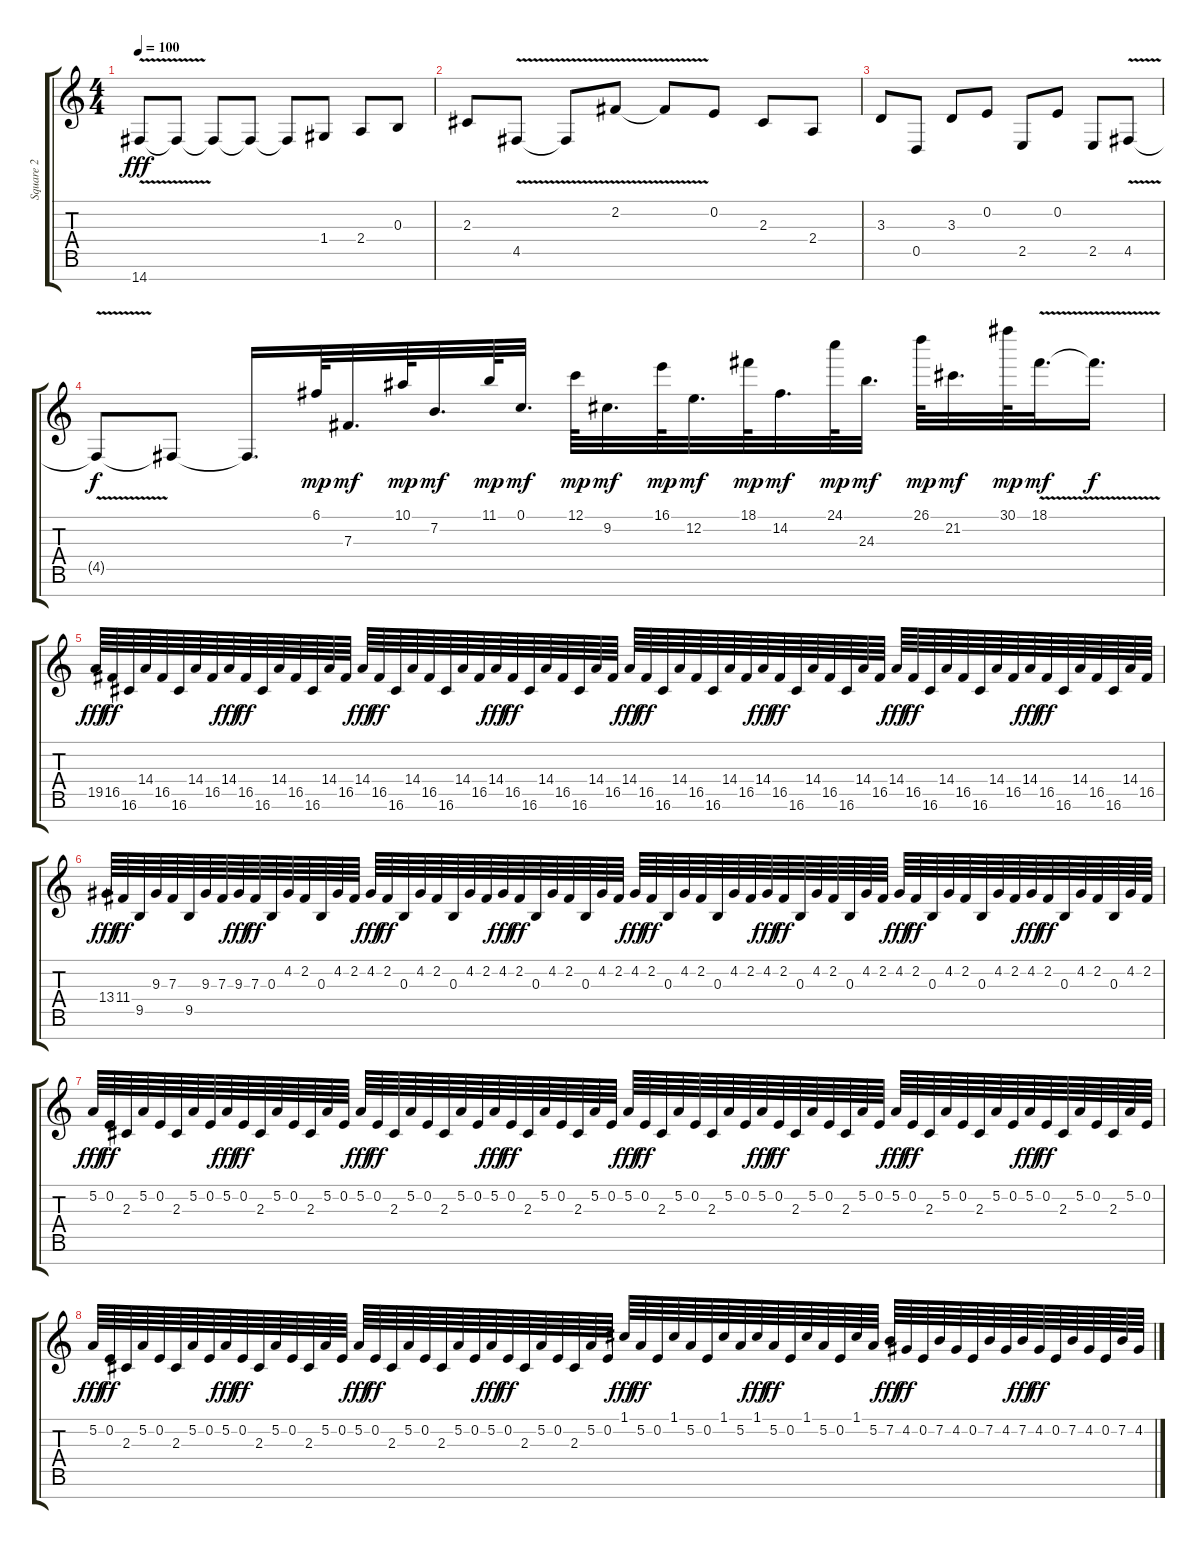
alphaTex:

\track ("Square 2" "Square 2") {instrument lead1square}
\staff {score tabs}
\tuning (C5 E4 B3 G3 D3 A2 E2) {hide}
\ts (4 4)
\tempo 100
\clef g2
\ks c
14.7{v}.8{dy fff} 14.7{t}.8 14.7{t}.8 14.7{t}.8 14.7{t}.8 1.4.8 2.4.8 0.3.8 |
2.3.8 4.5{v}.8 4.5{t}.8 2.2{v}.8 2.2{t}.8 0.2.8 2.3.8 2.4.8 |
3.3.8 0.5.8 3.3.8 0.2.8 2.5.8 0.2.8 2.5.8 4.5{v}.8 |
4.5{t}.8{dy f} 4.5{t}.8 4.5{t}.16{d} 6.1.64{dy mp} 7.3.32{d dy mf} 10.1.64{dy mp} 7.2.32{d dy mf} 11.1.64{dy mp} 0.1.32{d dy mf} 12.1.64{dy mp} 9.2.32{d dy mf} 16.1.64{dy mp} 12.2.32{d dy mf} 18.1.64{dy mp} 14.2.32{d dy mf} 24.1.64{dy mp} 24.3.32{d dy mf} 26.1.64{dy mp} 21.2.32{d dy mf} 30.1.64{dy mp} 18.1{v}.32{d dy mf} 18.1{t}.16{d dy f} |
19.5.64{dy fff} 16.5.64{dy ff} 16.6.64 14.4.64 16.5.64 16.6.64 14.4.64 16.5.64 14.4.64{dy fff} 16.5.64{dy ff} 16.6.64 14.4.64 16.5.64 16.6.64 14.4.64 16.5.64 14.4.64{dy fff} 16.5.64{dy ff} 16.6.64 14.4.64 16.5.64 16.6.64 14.4.64 16.5.64 14.4.64{dy fff} 16.5.64{dy ff} 16.6.64 14.4.64 16.5.64 16.6.64 14.4.64 16.5.64 14.4.64{dy fff} 16.5.64{dy ff} 16.6.64 14.4.64 16.5.64 16.6.64 14.4.64 16.5.64 14.4.64{dy fff} 16.5.64{dy ff} 16.6.64 14.4.64 16.5.64 16.6.64 14.4.64 16.5.64 14.4.64{dy fff} 16.5.64{dy ff} 16.6.64 14.4.64 16.5.64 16.6.64 14.4.64 16.5.64 14.4.64{dy fff} 16.5.64{dy ff} 16.6.64 14.4.64 16.5.64 16.6.64 14.4.64 16.5.64 |
13.4.64{dy fff} 11.4.64{dy ff} 9.5.64 9.3.64 7.3.64 9.5.64 9.3.64 7.3.64 9.3.64{dy fff} 7.3.64{dy ff} 0.3.64 4.2.64 2.2.64 0.3.64 4.2.64 2.2.64 4.2.64{dy fff} 2.2.64{dy ff} 0.3.64 4.2.64 2.2.64 0.3.64 4.2.64 2.2.64 4.2.64{dy fff} 2.2.64{dy ff} 0.3.64 4.2.64 2.2.64 0.3.64 4.2.64 2.2.64 4.2.64{dy fff} 2.2.64{dy ff} 0.3.64 4.2.64 2.2.64 0.3.64 4.2.64 2.2.64 4.2.64{dy fff} 2.2.64{dy ff} 0.3.64 4.2.64 2.2.64 0.3.64 4.2.64 2.2.64 4.2.64{dy fff} 2.2.64{dy ff} 0.3.64 4.2.64 2.2.64 0.3.64 4.2.64 2.2.64 4.2.64{dy fff} 2.2.64{dy ff} 0.3.64 4.2.64 2.2.64 0.3.64 4.2.64 2.2.64 |
5.2.64{dy fff} 0.2.64{dy ff} 2.3.64 5.2.64 0.2.64 2.3.64 5.2.64 0.2.64 5.2.64{dy fff} 0.2.64{dy ff} 2.3.64 5.2.64 0.2.64 2.3.64 5.2.64 0.2.64 5.2.64{dy fff} 0.2.64{dy ff} 2.3.64 5.2.64 0.2.64 2.3.64 5.2.64 0.2.64 5.2.64{dy fff} 0.2.64{dy ff} 2.3.64 5.2.64 0.2.64 2.3.64 5.2.64 0.2.64 5.2.64{dy fff} 0.2.64{dy ff} 2.3.64 5.2.64 0.2.64 2.3.64 5.2.64 0.2.64 5.2.64{dy fff} 0.2.64{dy ff} 2.3.64 5.2.64 0.2.64 2.3.64 5.2.64 0.2.64 5.2.64{dy fff} 0.2.64{dy ff} 2.3.64 5.2.64 0.2.64 2.3.64 5.2.64 0.2.64 5.2.64{dy fff} 0.2.64{dy ff} 2.3.64 5.2.64 0.2.64 2.3.64 5.2.64 0.2.64 |
5.2.64{dy fff} 0.2.64{dy ff} 2.3.64 5.2.64 0.2.64 2.3.64 5.2.64 0.2.64 5.2.64{dy fff} 0.2.64{dy ff} 2.3.64 5.2.64 0.2.64 2.3.64 5.2.64 0.2.64 5.2.64{dy fff} 0.2.64{dy ff} 2.3.64 5.2.64 0.2.64 2.3.64 5.2.64 0.2.64 5.2.64{dy fff} 0.2.64{dy ff} 2.3.64 5.2.64 0.2.64 2.3.64 5.2.64 0.2.64 1.1.64{dy fff} 5.2.64{dy ff} 0.2.64 1.1.64 5.2.64 0.2.64 1.1.64 5.2.64 1.1.64{dy fff} 5.2.64{dy ff} 0.2.64 1.1.64 5.2.64 0.2.64 1.1.64 5.2.64 7.2.64{dy fff} 4.2.64{dy ff} 0.2.64 7.2.64 4.2.64 0.2.64 7.2.64 4.2.64 7.2.64{dy fff} 4.2.64{dy ff} 0.2.64 7.2.64 4.2.64 0.2.64 7.2.64 4.2.64
